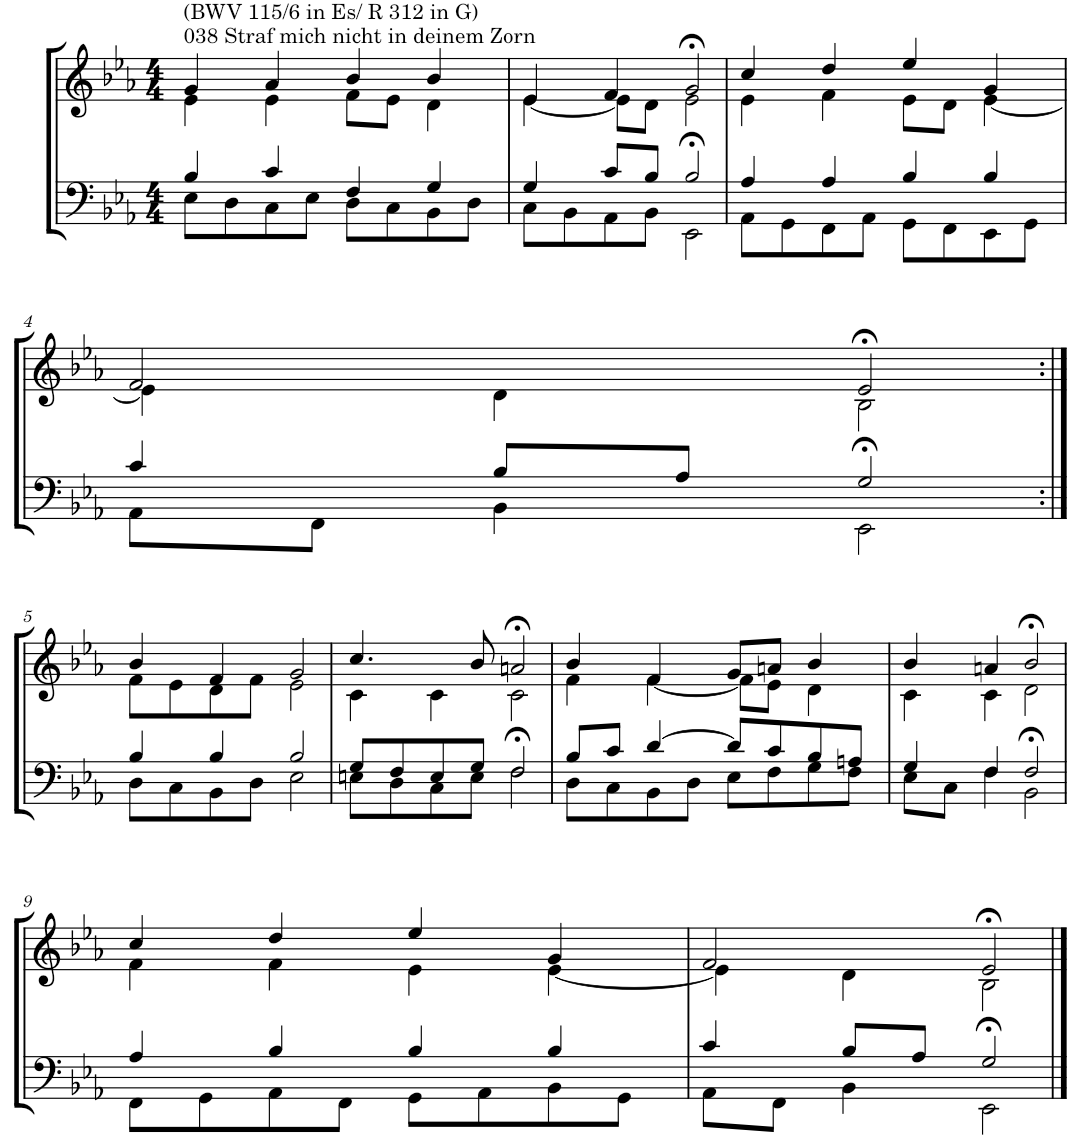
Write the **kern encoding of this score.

**kern	**kern
*part2	*part1
*staff2	*staff1
*I"Tenor/Baß	*I"Sopran/Alt
*clefF4	*clefG2
*k[b-e-a-]	*k[b-e-a-]
*M4/4	*M4/4
=1	=1
*^	*^
!	!	!LO:TX:a:t=038 Straf mich nicht in deinem Zorn	!
!	!	!LO:TX:a:t=(BWV 115/6 in Es/ R 312 in G)	!
4B-/	8E-\L	4g/	4e-\
.	8D\	.	.
4c/	8C\	4a-/	4e-\
.	8E-\J	.	.
4F/	8D\L	4b-/	8f\L
.	8C\	.	8e-\J
4G/	8BB-\	4b-/	4d\
.	8D\J	.	.
=2	=2	=2	=2
4G/	8C\L	4e-/	[4e-\
.	8BB-\	.	.
8c/L	8AA-\	4f/	8e-\L]
8B-/J	8BB-\J	.	8d\J
2B-/	2EE->\	2g>/	2e-\
=3	=3	=3	=3
4A-/	8AA-\L	4cc/	4e-\
.	8GG\	.	.
4A-/	8FF\	4dd/	4f\
.	8AA-\J	.	.
4B-/	8GG\L	4ee-/	8e-\L
.	8FF\	.	8d\J
4B-/	8EE-\	4g/	[4e-\
.	8GG\J	.	.
!!LO:LB:g=z	!!
=4	=4	=4	=4
4c/	8AA-\L	2f/	4e-\]
.	8FF\J	.	.
8B-/L	4BB-\	.	4d\
8A-/J	.	.	.
2G/	2EE->\	2e->/	2B-\
!!LO:LB:g=z	!!
=5:|!	=5:|!	=5:|!	=5:|!
4B-/	8D\L	4b-/	8f\L
.	8C\	.	8e-\
4B-/	8BB-\	4f/	8d\
.	8D\J	.	8f\J
2B-/	2E-\	2g/	2e-\
=6	=6	=6	=6
8G/L	8En\L	4.cc/	4c\
8F/	8D\	.	.
8E/	8C\	.	4c\
8G/J	8E\J	8b-/	.
2F/	2F>\	2an>/	2c\
=7	=7	=7	=7
8B-/L	8D\L	4b-/	4f\
8c/J	8C\	.	.
[4d/	8BB-\	4f/	[4f\
.	8D\J	.	.
8d/L]	8E-\L	8g/L	8f\L]
8c/	8F\	8an/J	8e-\J
8B-/	8G\	4b-/	4d\
8An/J	8F\J	.	.
=8	=8	=8	=8
4G/	8E-\L	4b-/	4c\
.	8C\J	.	.
4F/	4F\	4an/	4c\
2F/	2BB->\	2b->/	2d\
!!LO:LB:g=z	!!
=9	=9	=9	=9
4A-/	8FF\L	4cc/	4f\
.	8GG\	.	.
4B-/	8AA-\	4dd/	4f\
.	8FF\J	.	.
4B-/	8GG\L	4ee-/	4e-\
.	8AA-\	.	.
4B-/	8BB-\	4g/	[4e-\
.	8GG\J	.	.
=10	=10	=10	=10
4c/	8AA-\L	2f/	4e-\]
.	8FF\J	.	.
8B-/L	4BB-\	.	4d\
8A-/J	.	.	.
2G/	2EE->\	2e->/	2B-\
*v	*v	*	*
*	*v	*v
==	==
*-	*-
